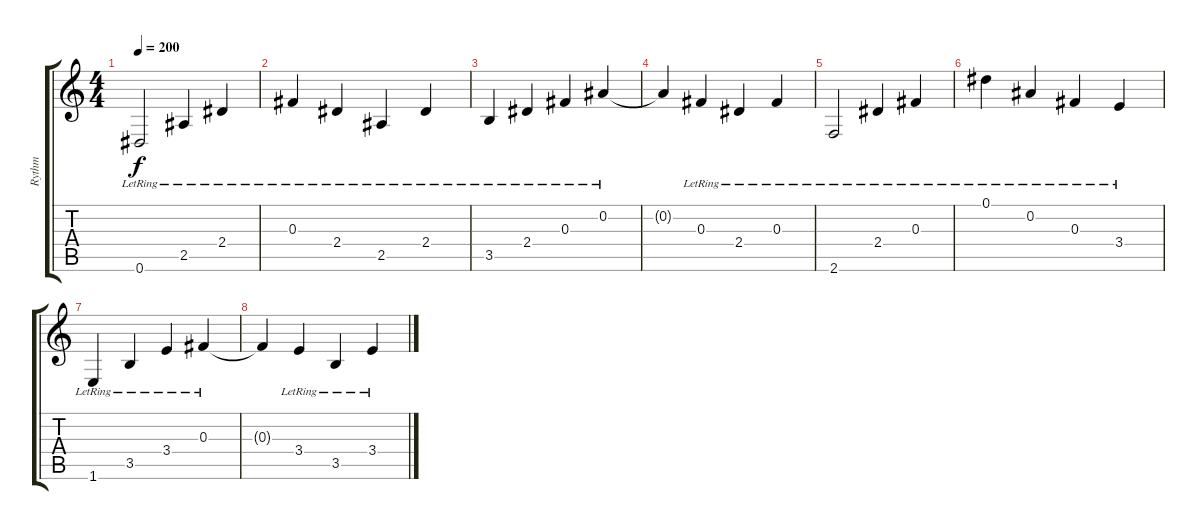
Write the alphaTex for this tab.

\track ("Rythm" "Rythm") {instrument overdrivenguitar}
\staff {score tabs}
\tuning (Eb4 Bb3 Gb3 Db3 Ab2 Eb2) {hide}
\ts (4 4)
\tempo 200
\clef g2
\ks c
0.6{lr}.2{dy f instrument acousticguitarsteel} 2.5{lr}.4 2.4{lr}.4 |
0.3{lr}.4 2.4{lr}.4 2.5{lr}.4 2.4{lr}.4 |
3.5{lr}.4 2.4{lr}.4 0.3{lr}.4 0.2{lr}.4 |
0.2{t}.4 0.3{lr}.4 2.4{lr}.4 0.3{lr}.4 |
2.6{lr}.2 2.4{lr}.4 0.3{lr}.4 |
0.1{lr}.4 0.2{lr}.4 0.3{lr}.4 3.4{lr}.4 |
1.6{lr}.4 3.5{lr}.4 3.4{lr}.4 0.3{lr}.4 |
0.3{t}.4 3.4{lr}.4 3.5{lr}.4 3.4{lr}.4
